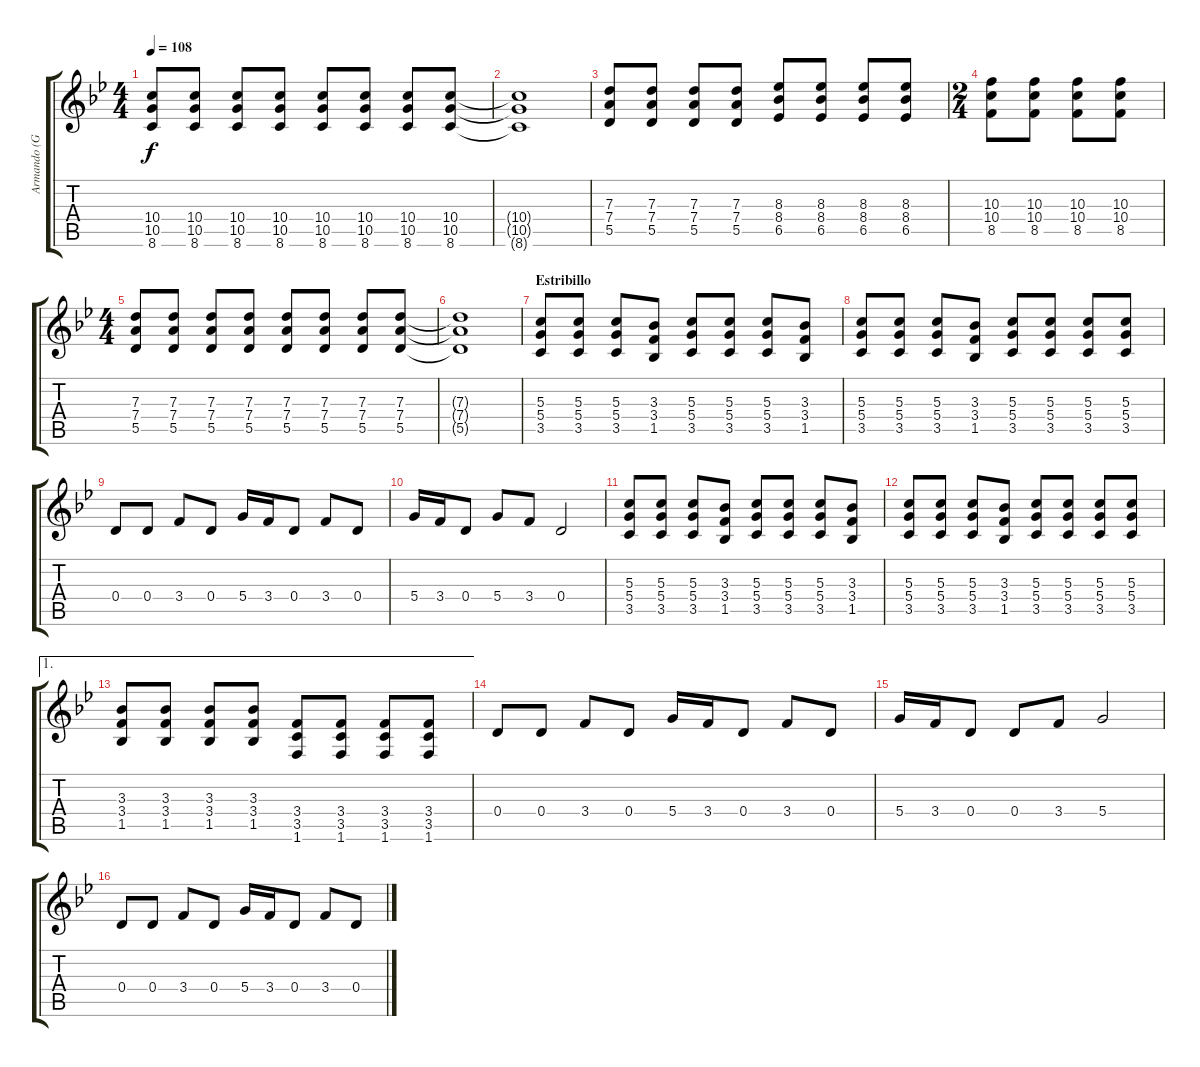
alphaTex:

\track ("Armando (Guitarra)" "Armando (G") {instrument distortionguitar}
\staff {score tabs}
\tuning (E4 B3 G3 D3 A2 E2) {hide}
\ts (4 4)
\tempo 108
\clef g2
\ks bb
(10.4 10.5 8.6).8{dy f} (10.4 10.5 8.6).8 (10.4 10.5 8.6).8 (10.4 10.5 8.6).8 (10.4 10.5 8.6).8 (10.4 10.5 8.6).8 (10.4 10.5 8.6).8 (10.4 10.5 8.6).8 |
(10.4{t} 10.5{t} 8.6{t}).1 |
(7.3 7.4 5.5).8 (7.3 7.4 5.5).8 (7.3 7.4 5.5).8 (7.3 7.4 5.5).8 (8.3 8.4 6.5).8 (8.3 8.4 6.5).8 (8.3 8.4 6.5).8 (8.3 8.4 6.5).8 |
\ts (2 4)
(10.3 10.4 8.5).8 (10.3 10.4 8.5).8 (10.3 10.4 8.5).8 (10.3 10.4 8.5).8 |
\ts (4 4)
(7.3 7.4 5.5).8 (7.3 7.4 5.5).8 (7.3 7.4 5.5).8 (7.3 7.4 5.5).8 (7.3 7.4 5.5).8 (7.3 7.4 5.5).8 (7.3 7.4 5.5).8 (7.3 7.4 5.5).8 |
(7.3{t} 7.4{t} 5.5{t}).1 |
\section ("" "Estribillo")
(5.3 5.4 3.5).8 (5.3 5.4 3.5).8 (5.3 5.4 3.5).8 (3.3 3.4 1.5).8 (5.3 5.4 3.5).8 (5.3 5.4 3.5).8 (5.3 5.4 3.5).8 (3.3 3.4 1.5).8 |
(5.3 5.4 3.5).8 (5.3 5.4 3.5).8 (5.3 5.4 3.5).8 (3.3 3.4 1.5).8 (5.3 5.4 3.5).8 (5.3 5.4 3.5).8 (5.3 5.4 3.5).8 (5.3 5.4 3.5).8 |
0.4.8 0.4.8 3.4.8 0.4.8 5.4.16 3.4.16 0.4.8 3.4.8 0.4.8 |
5.4.16 3.4.16 0.4.8 5.4.8 3.4.8 0.4.2 |
(5.3 5.4 3.5).8 (5.3 5.4 3.5).8 (5.3 5.4 3.5).8 (3.3 3.4 1.5).8 (5.3 5.4 3.5).8 (5.3 5.4 3.5).8 (5.3 5.4 3.5).8 (3.3 3.4 1.5).8 |
(5.3 5.4 3.5).8 (5.3 5.4 3.5).8 (5.3 5.4 3.5).8 (3.3 3.4 1.5).8 (5.3 5.4 3.5).8 (5.3 5.4 3.5).8 (5.3 5.4 3.5).8 (5.3 5.4 3.5).8 |
\ae 1
(3.3 3.4 1.5).8 (3.3 3.4 1.5).8 (3.3 3.4 1.5).8 (3.3 3.4 1.5).8 (3.4 3.5 1.6).8 (3.4 3.5 1.6).8 (3.4 3.5 1.6).8 (3.4 3.5 1.6).8 |
0.4.8 0.4.8 3.4.8 0.4.8 5.4.16 3.4.16 0.4.8 3.4.8 0.4.8 |
5.4.16 3.4.16 0.4.8 0.4.8 3.4.8 5.4.2 |
0.4.8 0.4.8 3.4.8 0.4.8 5.4.16 3.4.16 0.4.8 3.4.8 0.4.8
